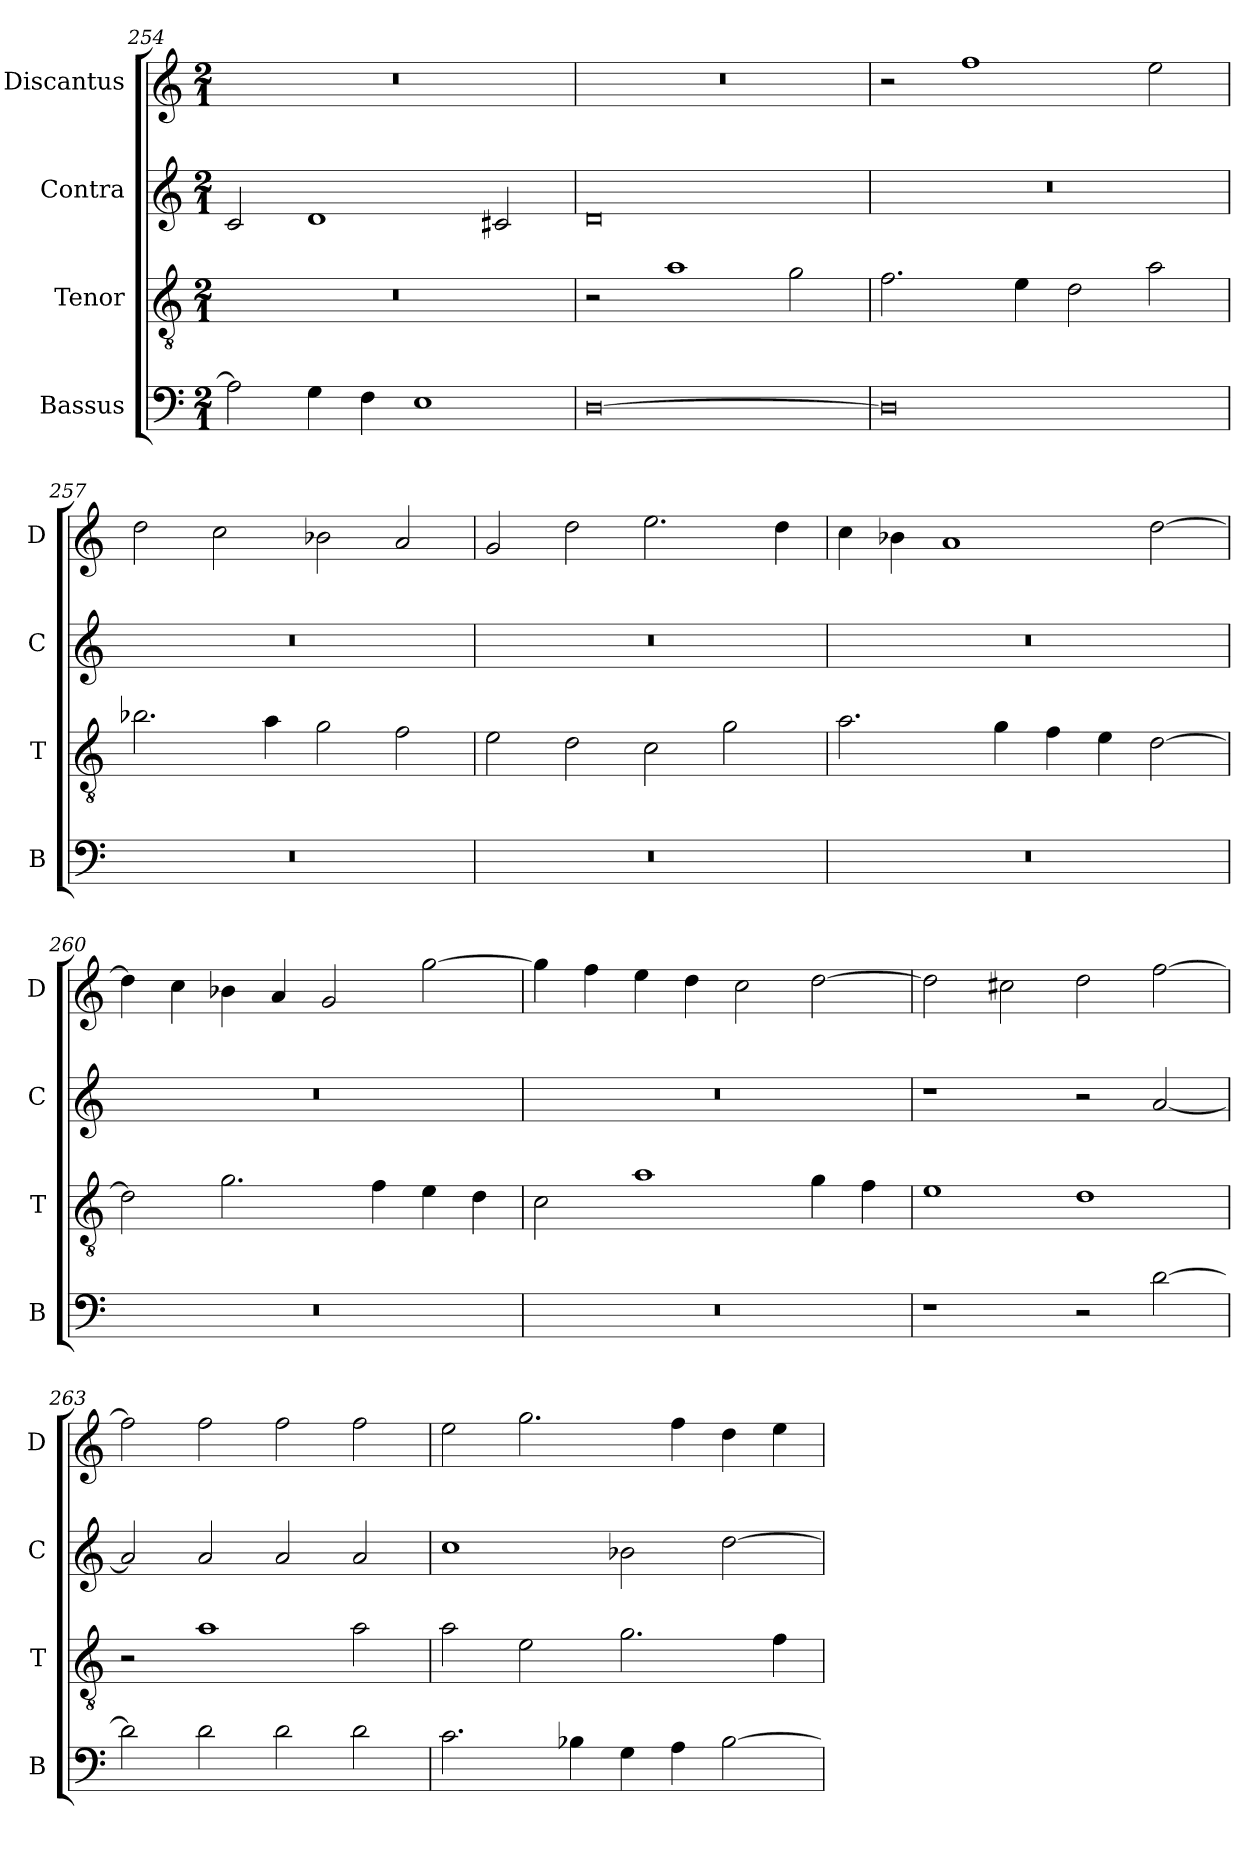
**kern	**kern	**kern	**kern
*part4	*part3	*part2	*part1
*staff4	*staff3	*staff2	*staff1
*I"Bassus	*I"Tenor	*I"Contra	*I"Discantus
*I'B	*I'T	*I'C	*I'D
*clefF4	*clefGv2	*clefG2	*clefG2
*k[]	*k[]	*k[]	*k[]
*M2/1	*M2/1	*M2/1	*M2/1
=254	=254	=254	=254
2A\]	0r	2c/	0r
4G\	.	1d	.
4F\	.	.	.
1E	.	.	.
.	.	2c#X/	.
=255	=255	=255	=255
[0D	2r	0d	0r
.	1a	.	.
.	2g\	.	.
=256	=256	=256	=256
0D]	2.f\	0r	2r
.	.	.	1ff
.	4e\	.	.
.	2d\	.	.
.	2a\	.	2ee\
=257	=257	=257	=257
0r	2.b-X\	0r	2dd\
.	.	.	2cc\
.	4a\	.	.
.	2g\	.	2b-X\
.	2f\	.	2a/
=258	=258	=258	=258
0r	2e\	0r	2g/
.	2d\	.	2dd\
.	2c\	.	2.ee\
.	2g\	.	.
.	.	.	4dd\
=259	=259	=259	=259
0r	2.a\	0r	4cc\
.	.	.	4b-X\
.	.	.	1a
.	4g\	.	.
.	4f\	.	.
.	4e\	.	.
.	[2d\	.	[2dd\
=260	=260	=260	=260
0r	2d\]	0r	4dd\]
.	.	.	4cc\
.	2.g\	.	4b-X\
.	.	.	4a/
.	.	.	2g/
.	4f\	.	.
.	4e\	.	[2gg\
.	4d\	.	.
=261	=261	=261	=261
0r	2c\	0r	4gg\]
.	.	.	4ff\
.	1a	.	4ee\
.	.	.	4dd\
.	.	.	2cc\
.	4g\	.	[2dd\
.	4f\	.	.
=262	=262	=262	=262
1r	1e	1r	2dd\]
.	.	.	2cc#X\
2r	1d	2r	2dd\
[2d\	.	[2a/	[2ff\
=263	=263	=263	=263
2d\]	2r	2a/]	2ff\]
2d\	1a	2a/	2ff\
2d\	.	2a/	2ff\
2d\	2a\	2a/	2ff\
=264	=264	=264	=264
2.c\	2a\	1cc	2ee\
.	2e\	.	2.gg\
4B-X\	.	.	.
4G\	2.g\	2b-X\	.
4A\	.	.	4ff\
[2B-\	.	[2dd\	4dd\
.	4f\	.	4ee\
=	=	=	=
*-	*-	*-	*-
